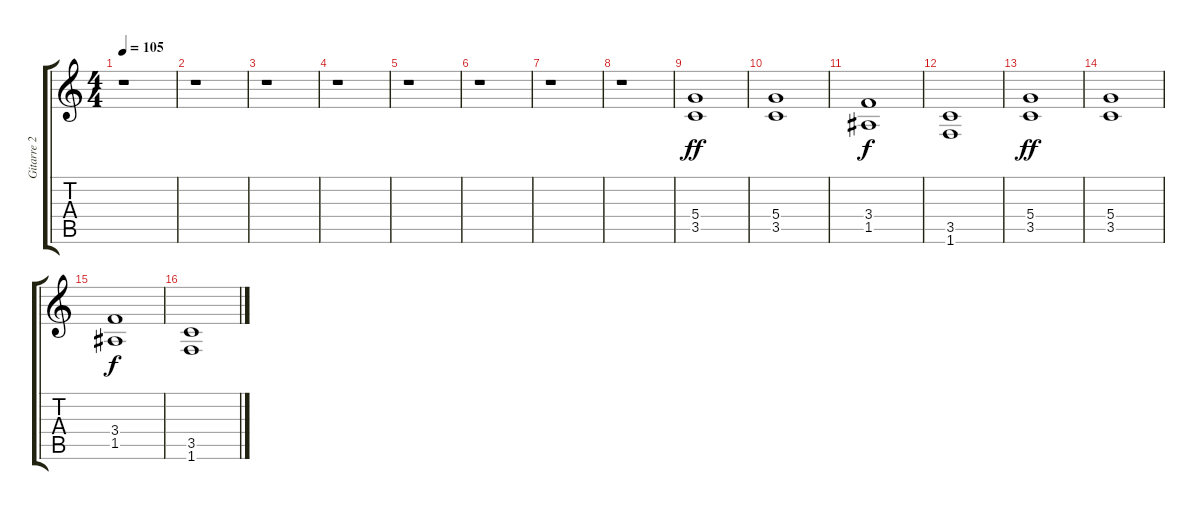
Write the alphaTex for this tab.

\track ("Gitarre 2" "Gitarre 2") {instrument distortionguitar}
\staff {score tabs}
\tuning (E4 B3 G3 D3 A2 E2) {hide}
\ts (4 4)
\tempo 105
\clef g2
\ks c
r.1{dy f} |
r.1 |
r.1 |
r.1 |
r.1 |
r.1 |
r.1 |
r.1 |
(5.4 3.5).1{dy ff} |
(5.4 3.5).1 |
(3.4 1.5).1{dy f} |
(3.5 1.6).1 |
(5.4 3.5).1{dy ff} |
(5.4 3.5).1 |
(3.4 1.5).1{dy f} |
(3.5 1.6).1
